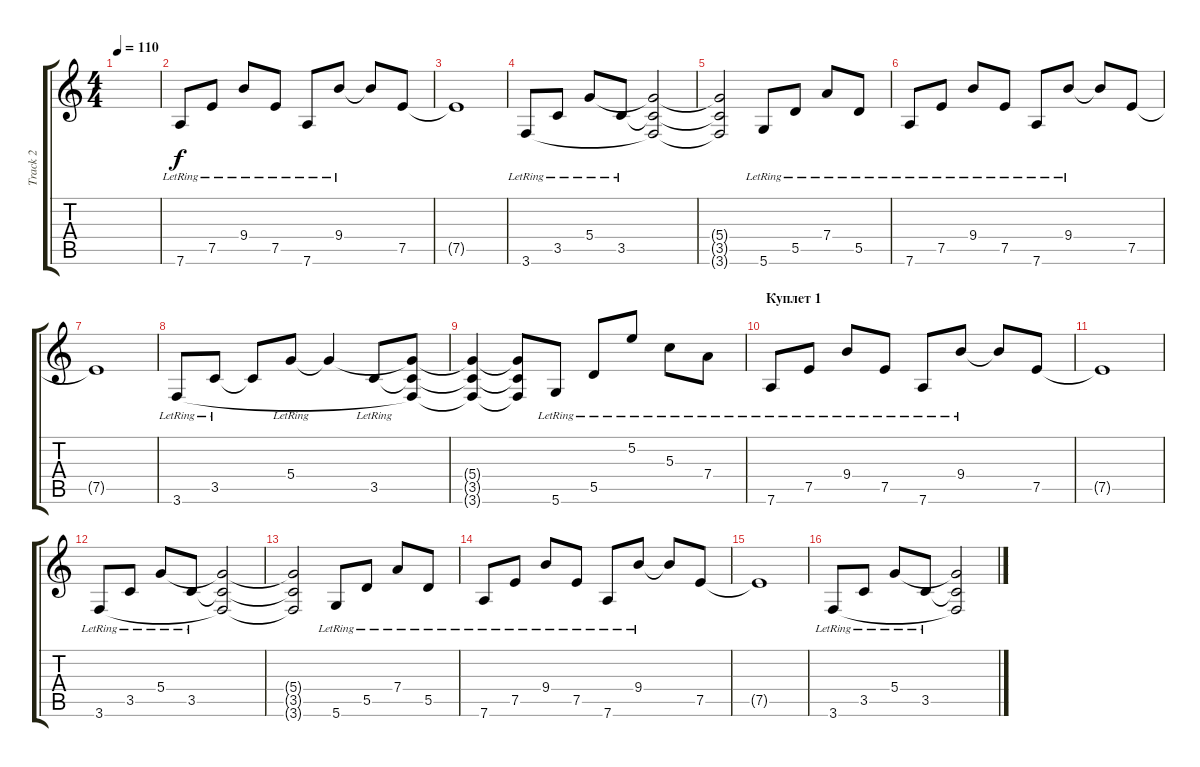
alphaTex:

\track ("Track 2" "Track 2") {instrument slapbass2}
\staff {score tabs}
\tuning (E4 B3 G3 D3 A2 D2) {hide}
\ts (4 4)
\tempo 110
\clef g2
\ks c
|
7.6{lr}.8 7.5{lr}.8 9.4{lr}.8 7.5{lr}.8 7.6{lr}.8 9.4{lr}.8 9.4{t}.8 7.5.8 |
7.5{t}.1 |
3.6{lr}.8 3.5{lr}.8 5.4{lr}.8 3.5{lr}.8 (5.4{t} 3.5{t} 3.6{t}).2 |
(5.4{t} 3.5{t} 3.6{t}).2 5.6{lr}.8 5.5{lr}.8 7.4{lr}.8 5.5{lr}.8 |
7.6{lr}.8 7.5{lr}.8 9.4{lr}.8 7.5{lr}.8 7.6{lr}.8 9.4{lr}.8 9.4{t}.8 7.5.8 |
7.5{t}.1 |
3.6{lr}.8 3.5{lr}.8 3.5{t}.8 5.4{lr}.8 5.4{t}.4 3.5{lr}.8 (5.4{t} 3.5{t} 3.6{t}).8 |
(5.4{t} 3.5{t} 3.6{t}).4 (5.4{t} 3.5{t} 3.6{t}).8 5.6{lr}.8 5.5{lr}.8 5.2{lr}.8 5.3{lr}.8 7.4{lr}.8 |
\section ("" "Куплет 1")
7.6{lr}.8 7.5{lr}.8 9.4{lr}.8 7.5{lr}.8 7.6{lr}.8 9.4{lr}.8 9.4{t}.8 7.5.8 |
7.5{t}.1 |
3.6{lr}.8 3.5{lr}.8 5.4{lr}.8 3.5{lr}.8 (5.4{t} 3.5{t} 3.6{t}).2 |
(5.4{t} 3.5{t} 3.6{t}).2 5.6{lr}.8 5.5{lr}.8 7.4{lr}.8 5.5{lr}.8 |
7.6{lr}.8 7.5{lr}.8 9.4{lr}.8 7.5{lr}.8 7.6{lr}.8 9.4{lr}.8 9.4{t}.8 7.5.8 |
7.5{t}.1 |
3.6{lr}.8 3.5{lr}.8 5.4{lr}.8 3.5{lr}.8 (5.4{t} 3.5{t} 3.6{t}).2
